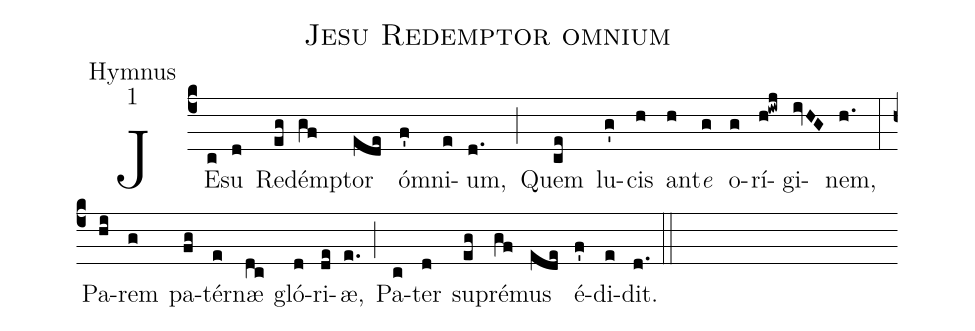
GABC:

name:Jesu Redemptor omnium;
office-part:Hymnus;
mode:1;
%%
(c4) JE(c)su(d) Re(eg)démp(gf)tor(ede) ó(f')mni(e)um,(d.) (;) Quem(ce) lu(g')cis(h) an(h)t<i>e</i>(g) o(g)rí(h!iwj)gi(ivHG)nem,(h.) (:) Pa(hi)rem(g) pa(fg)tér(e)næ(dc) gló(d)ri(de)æ,(e.) (;) Pa(c)ter(d) su(eg)pré(gf)mus(ede) é(f')di(e)dit.(d.) (::)
